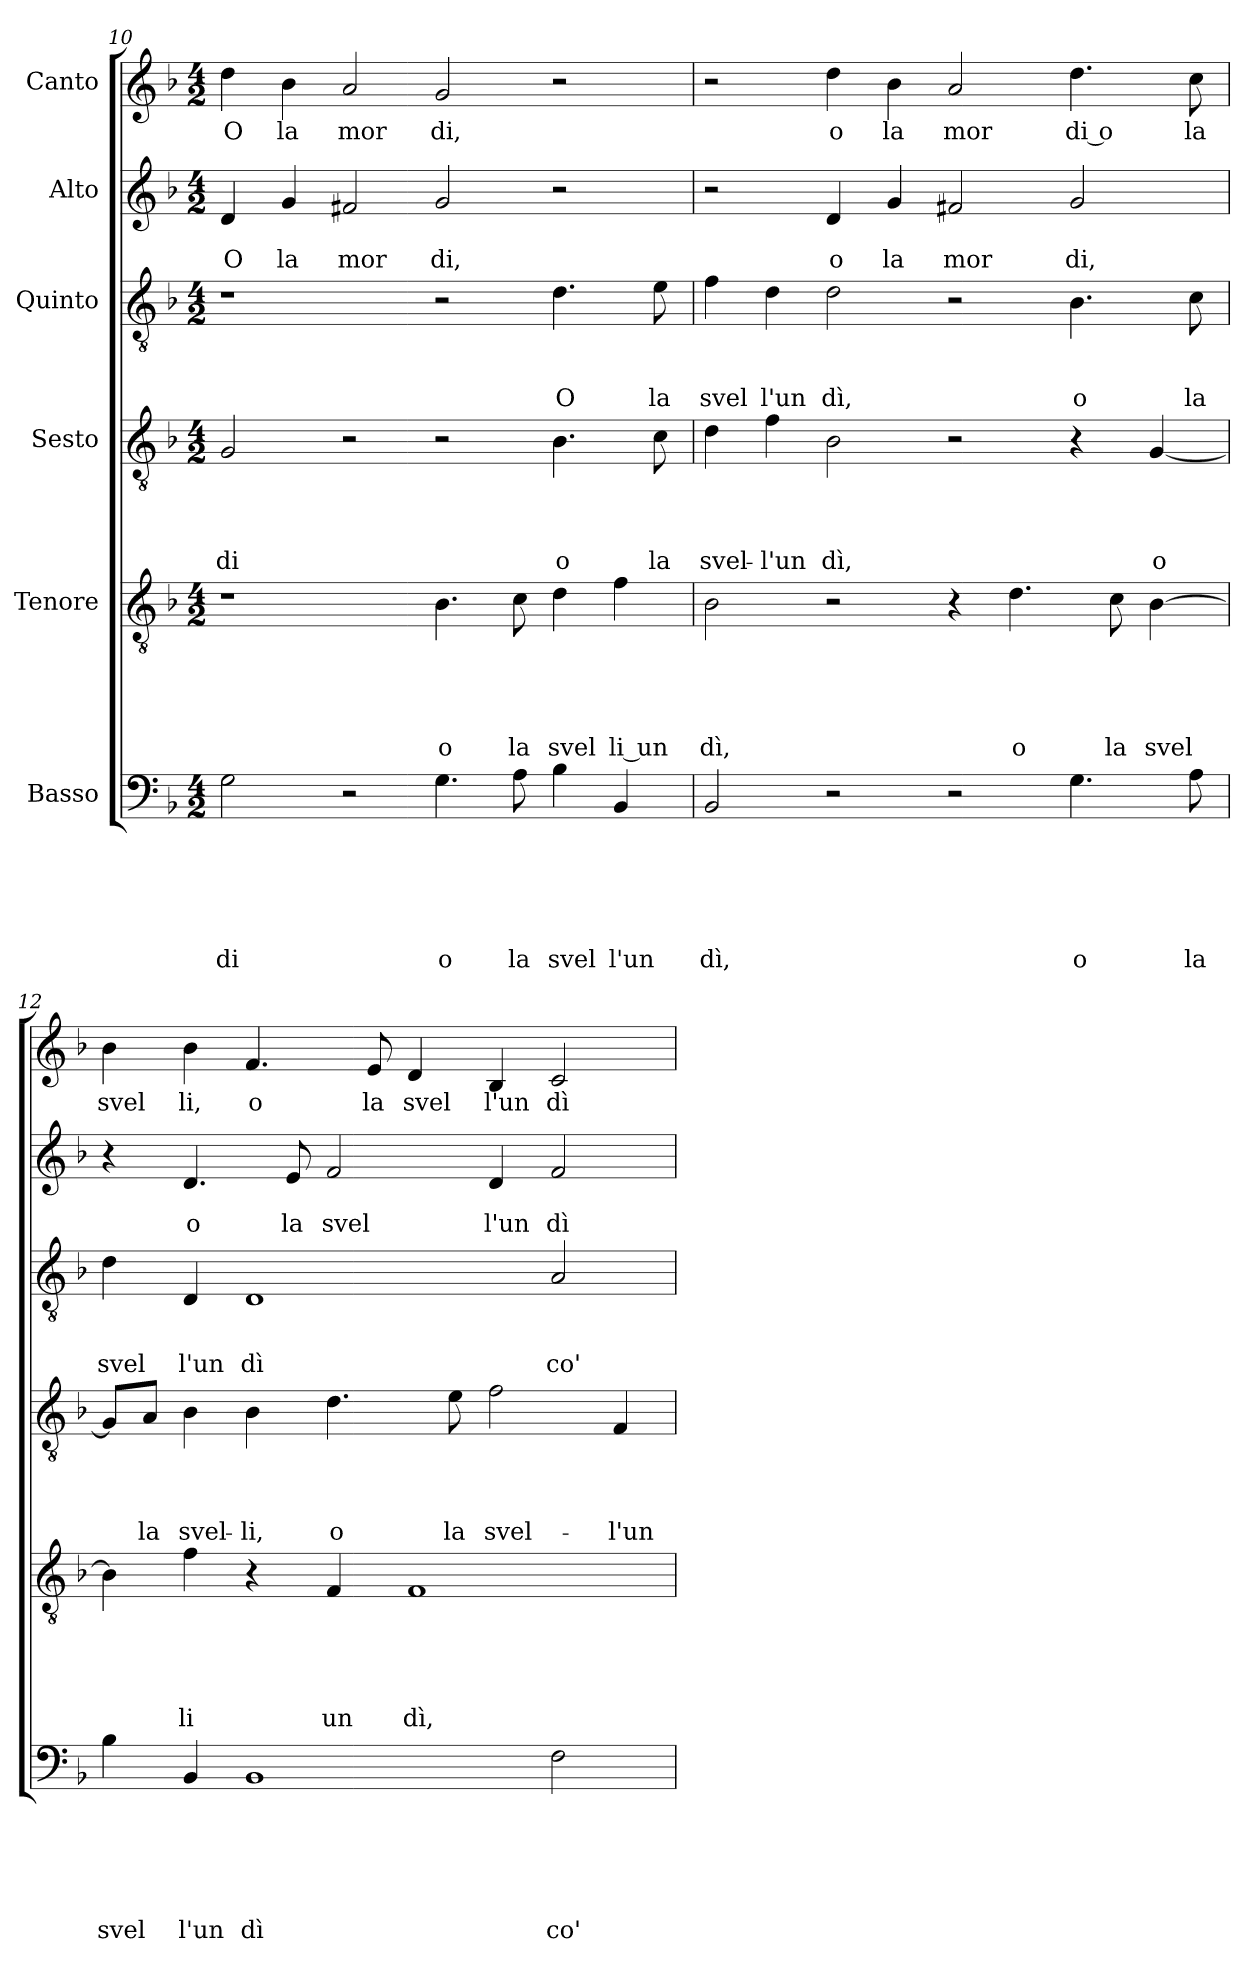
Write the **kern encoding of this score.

**kern	**text	**text	**text	**text	**text	**text	**kern	**text	**text	**text	**text	**text	**kern	**text	**text	**text	**text	**kern	**text	**text	**text	**kern	**text	**text	**kern	**text
*part6	*part6	*part6	*part6	*part6	*part6	*part6	*part5	*part5	*part5	*part5	*part5	*part5	*part4	*part4	*part4	*part4	*part4	*part3	*part3	*part3	*part3	*part2	*part2	*part2	*part1	*part1
*staff6	*staff6	*staff6	*staff6	*staff6	*staff6	*staff6	*staff5	*staff5	*staff5	*staff5	*staff5	*staff5	*staff4	*staff4	*staff4	*staff4	*staff4	*staff3	*staff3	*staff3	*staff3	*staff2	*staff2	*staff2	*staff1	*staff1
*I"Basso	*	*	*	*	*	*	*I"Tenore	*	*	*	*	*	*I"Sesto	*	*	*	*	*I"Quinto	*	*	*	*I"Alto	*	*	*I"Canto	*
*clefF4	*	*	*	*	*	*	*clefGv2	*	*	*	*	*	*clefGv2	*	*	*	*	*clefGv2	*	*	*	*clefG2	*	*	*clefG2	*
*k[b-]	*	*	*	*	*	*	*k[b-]	*	*	*	*	*	*k[b-]	*	*	*	*	*k[b-]	*	*	*	*k[b-]	*	*	*k[b-]	*
*F:	*	*	*	*	*	*	*F:	*	*	*	*	*	*F:	*	*	*	*	*F:	*	*	*	*F:	*	*	*F:	*
*M4/2	*	*	*	*	*	*	*M4/2	*	*	*	*	*	*M4/2	*	*	*	*	*M4/2	*	*	*	*M4/2	*	*	*M4/2	*
=10	=10	=10	=10	=10	=10	=10	=10	=10	=10	=10	=10	=10	=10	=10	=10	=10	=10	=10	=10	=10	=10	=10	=10	=10	=10	=10
!	!	!	!	!	!	!LO:LY:b	!	!	!	!	!	!	!	!	!	!	!LO:LY:b	!	!	!	!	!	!	!LO:LY:b	!	!LO:LY:b
2G\	.	.	.	.	.	di	1r	.	.	.	.	.	2G/	.	.	.	-di	1r	.	.	.	4d/	.	O	4dd\	O
!	!	!	!	!	!	!	!	!	!	!	!	!	!	!	!	!	!	!	!	!	!	!	!	!LO:LY:b	!	!LO:LY:b
.	.	.	.	.	.	.	.	.	.	.	.	.	.	.	.	.	.	.	.	.	.	4g/	.	la	4b-\	la
!	!	!	!	!	!	!	!	!	!	!	!	!	!	!	!	!	!	!	!	!	!	!	!	!LO:LY:b	!	!LO:LY:b
2r	.	.	.	.	.	.	.	.	.	.	.	.	2r	.	.	.	.	.	.	.	.	2f#X/	.	mor	2a/	mor
!	!	!	!	!	!	!LO:LY:b	!	!	!	!	!	!LO:LY:b	!	!	!	!	!	!	!	!	!	!	!	!LO:LY:b	!	!LO:LY:b
4.G\	.	.	.	.	.	o	4.B-\	.	.	.	.	o	2r	.	.	.	.	2r	.	.	.	2g/	.	di,	2g/	di,
!	!	!	!	!	!	!LO:LY:b	!	!	!	!	!	!LO:LY:b	!	!	!	!	!	!	!	!	!	!	!	!	!	!
8A\	.	.	.	.	.	la	8c\	.	.	.	.	la	.	.	.	.	.	.	.	.	.	.	.	.	.	.
!	!	!	!	!	!	!LO:LY:b	!	!	!	!	!	!LO:LY:b	!	!	!	!	!LO:LY:b	!	!	!	!LO:LY:b	!	!	!	!	!
4B-\	.	.	.	.	.	svel	4d\	.	.	.	.	svel	4.B-\	.	.	.	o	4.d\	.	.	O	2r	.	.	2r	.
!	!	!	!	!	!	!LO:LY:b	!	!	!	!	!	!LO:LY:b:rj	!	!	!	!	!	!	!	!	!	!	!	!	!	!
4BB-/	.	.	.	.	.	l'un	4f\	.	.	.	.	li un	.	.	.	.	.	.	.	.	.	.	.	.	.	.
!	!	!	!	!	!	!	!	!	!	!	!	!	!	!	!	!	!LO:LY:b	!	!	!	!LO:LY:b	!	!	!	!	!
.	.	.	.	.	.	.	.	.	.	.	.	.	8c\	.	.	.	la	8e\	.	.	la	.	.	.	.	.
=11	=11	=11	=11	=11	=11	=11	=11	=11	=11	=11	=11	=11	=11	=11	=11	=11	=11	=11	=11	=11	=11	=11	=11	=11	=11	=11
!	!	!	!	!	!	!LO:LY:b	!	!	!	!	!	!LO:LY:b	!	!	!	!	!LO:LY:b	!	!	!	!LO:LY:b	!	!	!	!	!
2BB-/	.	.	.	.	.	dì,	2B-\	.	.	.	.	dì,	4d\	.	.	.	svel-	4f\	.	.	svel	2r	.	.	2r	.
!	!	!	!	!	!	!	!	!	!	!	!	!	!	!	!	!	!LO:LY:b	!	!	!	!LO:LY:b	!	!	!	!	!
.	.	.	.	.	.	.	.	.	.	.	.	.	4f\	.	.	.	-l'un	4d\	.	.	l'un	.	.	.	.	.
!	!	!	!	!	!	!	!	!	!	!	!	!	!	!	!	!	!LO:LY:b	!	!	!	!LO:LY:b	!	!	!LO:LY:b	!	!LO:LY:b
2r	.	.	.	.	.	.	2r	.	.	.	.	.	2B-\	.	.	.	dì,	2d\	.	.	dì,	4d/	.	o	4dd\	o
!	!	!	!	!	!	!	!	!	!	!	!	!	!	!	!	!	!	!	!	!	!	!	!	!LO:LY:b	!	!LO:LY:b
.	.	.	.	.	.	.	.	.	.	.	.	.	.	.	.	.	.	.	.	.	.	4g/	.	la	4b-\	la
!	!	!	!	!	!	!	!	!	!	!	!	!	!	!	!	!	!	!	!	!	!	!	!	!LO:LY:b	!	!LO:LY:b
2r	.	.	.	.	.	.	4r	.	.	.	.	.	2r	.	.	.	.	2r	.	.	.	2f#X/	.	mor	2a/	mor
!	!	!	!	!	!	!	!	!	!	!	!	!LO:LY:b	!	!	!	!	!	!	!	!	!	!	!	!	!	!
.	.	.	.	.	.	.	4.d\	.	.	.	.	o	.	.	.	.	.	.	.	.	.	.	.	.	.	.
!	!	!	!	!	!	!LO:LY:b	!	!	!	!	!	!	!	!	!	!	!	!	!	!	!LO:LY:b	!	!	!LO:LY:b	!	!LO:LY:b:rj
4.G\	.	.	.	.	.	o	.	.	.	.	.	.	4r	.	.	.	.	4.B-\	.	.	o	2g/	.	di,	4.dd\	di o
!	!	!	!	!	!	!	!	!	!	!	!	!LO:LY:b	!	!	!	!	!	!	!	!	!	!	!	!	!	!
.	.	.	.	.	.	.	8c\	.	.	.	.	la	.	.	.	.	.	.	.	.	.	.	.	.	.	.
!	!	!	!	!	!	!	!	!	!	!	!	!LO:LY:b	!	!	!	!	!LO:LY:b	!	!	!	!	!	!	!	!	!
.	.	.	.	.	.	.	[>4B-\	.	.	.	.	svel	[<4G/	.	.	.	o	.	.	.	.	.	.	.	.	.
!	!	!	!	!	!	!LO:LY:b	!	!	!	!	!	!	!	!	!	!	!	!	!	!	!LO:LY:b	!	!	!	!	!LO:LY:b
8A\	.	.	.	.	.	la	.	.	.	.	.	.	.	.	.	.	.	8c\	.	.	la	.	.	.	8cc\	la
=12	=12	=12	=12	=12	=12	=12	=12	=12	=12	=12	=12	=12	=12	=12	=12	=12	=12	=12	=12	=12	=12	=12	=12	=12	=12	=12
!	!	!	!	!	!	!LO:LY:b	!	!	!	!	!	!	!	!	!	!	!	!	!	!	!LO:LY:b	!	!	!	!	!LO:LY:b
4B-\	.	.	.	.	.	svel	4B-\]	.	.	.	.	.	8G/L]	.	.	.	.	4d\	.	.	svel	4r	.	.	4b-\	svel
!	!	!	!	!	!	!	!	!	!	!	!	!	!	!	!	!	!LO:LY:b	!	!	!	!	!	!	!	!	!
.	.	.	.	.	.	.	.	.	.	.	.	.	8A/J	.	.	.	la	.	.	.	.	.	.	.	.	.
!	!	!	!	!	!	!LO:LY:b	!	!	!	!	!	!LO:LY:b	!	!	!	!	!LO:LY:b	!	!	!	!LO:LY:b	!	!	!LO:LY:b	!	!LO:LY:b
4BB-/	.	.	.	.	.	l'un	4f\	.	.	.	.	li	4B-\	.	.	.	svel-	4D/	.	.	l'un	4.d/	.	o	4b-\	li,
!	!	!	!	!	!	!LO:LY:b	!	!	!	!	!	!	!	!	!	!	!LO:LY:b	!	!	!	!LO:LY:b	!	!	!	!	!LO:LY:b
1BB-	.	.	.	.	.	dì	4r	.	.	.	.	.	4B-\	.	.	.	-li,	1D	.	.	dì	.	.	.	4.f/	o
!	!	!	!	!	!	!	!	!	!	!	!	!	!	!	!	!	!	!	!	!	!	!	!	!LO:LY:b	!	!
.	.	.	.	.	.	.	.	.	.	.	.	.	.	.	.	.	.	.	.	.	.	8e/	.	la	.	.
!	!	!	!	!	!	!	!	!	!	!	!	!LO:LY:b	!	!	!	!	!LO:LY:b	!	!	!	!	!	!	!LO:LY:b	!	!
.	.	.	.	.	.	.	4F/	.	.	.	.	un	4.d\	.	.	.	o	.	.	.	.	2f/	.	svel	.	.
!	!	!	!	!	!	!	!	!	!	!	!	!	!	!	!	!	!	!	!	!	!	!	!	!	!	!LO:LY:b
.	.	.	.	.	.	.	.	.	.	.	.	.	.	.	.	.	.	.	.	.	.	.	.	.	8e/	la
!	!	!	!	!	!	!	!	!	!	!	!	!LO:LY:b	!	!	!	!	!	!	!	!	!	!	!	!	!	!LO:LY:b
.	.	.	.	.	.	.	1F	.	.	.	.	dì,	.	.	.	.	.	.	.	.	.	.	.	.	4d/	svel
!	!	!	!	!	!	!	!	!	!	!	!	!	!	!	!	!	!LO:LY:b	!	!	!	!	!	!	!	!	!
.	.	.	.	.	.	.	.	.	.	.	.	.	8e\	.	.	.	la	.	.	.	.	.	.	.	.	.
!	!	!	!	!	!	!	!	!	!	!	!	!	!	!	!	!	!LO:LY:b	!	!	!	!	!	!	!LO:LY:b	!	!LO:LY:b
.	.	.	.	.	.	.	.	.	.	.	.	.	2f\	.	.	.	svel-	.	.	.	.	4d/	.	l'un	4B-/	l'un
!	!	!	!	!	!	!LO:LY:b	!	!	!	!	!	!	!	!	!	!	!	!	!	!	!LO:LY:b	!	!	!LO:LY:b	!	!LO:LY:b
2F\	.	.	.	.	.	co'	.	.	.	.	.	.	.	.	.	.	.	2A/	.	.	co'	2f/	.	dì	2c/	dì
!	!	!	!	!	!	!	!	!	!	!	!	!	!	!	!	!	!LO:LY:b	!	!	!	!	!	!	!	!	!
.	.	.	.	.	.	.	.	.	.	.	.	.	4F/	.	.	.	-l'un	.	.	.	.	.	.	.	.	.
=	=	=	=	=	=	=	=	=	=	=	=	=	=	=	=	=	=	=	=	=	=	=	=	=	=	=
*-	*-	*-	*-	*-	*-	*-	*-	*-	*-	*-	*-	*-	*-	*-	*-	*-	*-	*-	*-	*-	*-	*-	*-	*-	*-	*-
